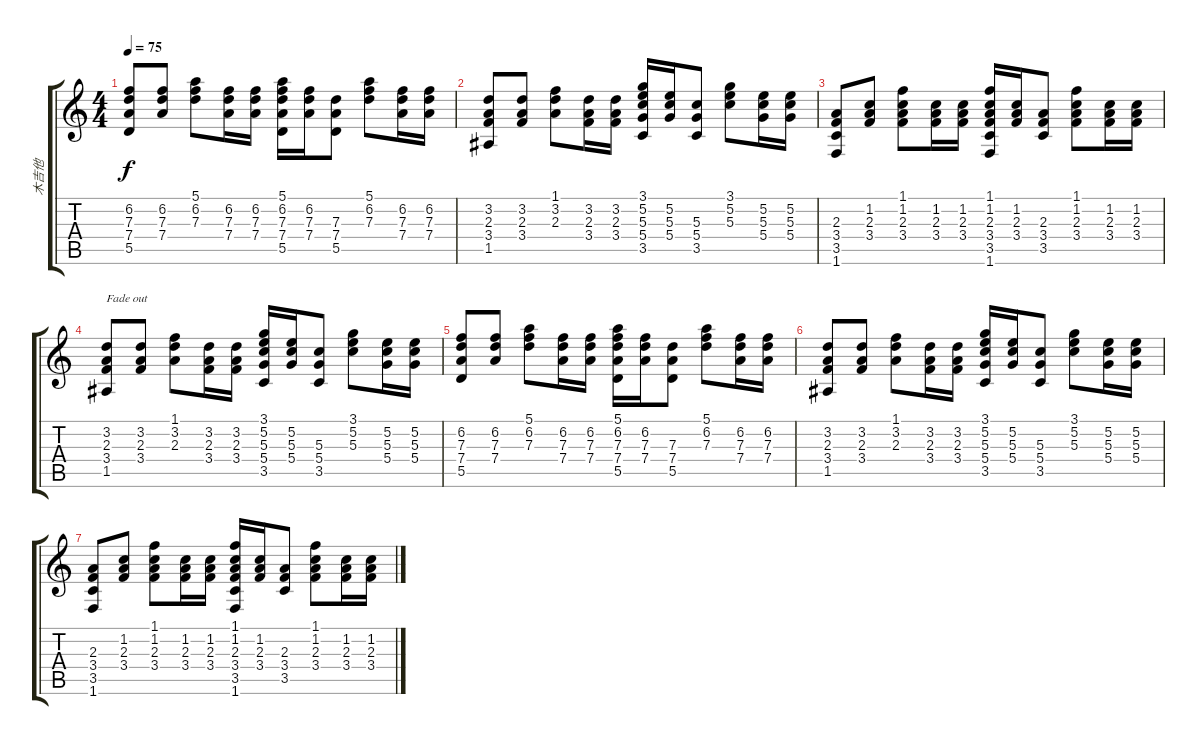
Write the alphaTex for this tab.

\track ("木吉他" "木吉他") {instrument acousticguitarsteel}
\staff {score tabs}
\tuning (E4 B3 G3 D3 A2 E2) {hide}
\ts (4 4)
\tempo 75
\clef g2
\ks c
(6.2 7.3 7.4 5.5).8{dy f} (6.2 7.3 7.4).8 (5.1 6.2 7.3).8 (6.2 7.3 7.4).16 (6.2 7.3 7.4).16 (5.1 6.2 7.3 7.4 5.5).16 (6.2 7.3 7.4).16 (7.3 7.4 5.5).8 (5.1 6.2 7.3).8 (6.2 7.3 7.4).16 (6.2 7.3 7.4).16 |
(3.2 2.3 3.4 1.5).8 (3.2 2.3 3.4).8 (1.1 3.2 2.3).8 (3.2 2.3 3.4).16 (3.2 2.3 3.4).16 (3.1 5.2 5.3 5.4 3.5).16 (5.2 5.3 5.4).16 (5.3 5.4 3.5).8 (3.1 5.2 5.3).8 (5.2 5.3 5.4).16 (5.2 5.3 5.4).16 |
(2.3 3.4 3.5 1.6).8 (1.2 2.3 3.4).8 (1.1 1.2 2.3 3.4).8 (1.2 2.3 3.4).16 (1.2 2.3 3.4).16 (1.1 1.2 2.3 3.4 3.5 1.6).16 (1.2 2.3 3.4).16 (2.3 3.4 3.5).8 (1.1 1.2 2.3 3.4).8 (1.2 2.3 3.4).16 (1.2 2.3 3.4).16 |
(3.2 2.3 3.4 1.5).8{txt "Fade out" volume 5} (3.2 2.3 3.4).8 (1.1 3.2 2.3).8 (3.2 2.3 3.4).16 (3.2 2.3 3.4).16 (3.1 5.2 5.3 5.4 3.5).16 (5.2 5.3 5.4).16 (5.3 5.4 3.5).8 (3.1 5.2 5.3).8 (5.2 5.3 5.4).16 (5.2 5.3 5.4).16 |
(6.2 7.3 7.4 5.5).8 (6.2 7.3 7.4).8 (5.1 6.2 7.3).8 (6.2 7.3 7.4).16 (6.2 7.3 7.4).16 (5.1 6.2 7.3 7.4 5.5).16 (6.2 7.3 7.4).16 (7.3 7.4 5.5).8 (5.1 6.2 7.3).8 (6.2 7.3 7.4).16 (6.2 7.3 7.4).16 |
(3.2 2.3 3.4 1.5).8{volume 0} (3.2 2.3 3.4).8 (1.1 3.2 2.3).8 (3.2 2.3 3.4).16 (3.2 2.3 3.4).16 (3.1 5.2 5.3 5.4 3.5).16 (5.2 5.3 5.4).16 (5.3 5.4 3.5).8 (3.1 5.2 5.3).8 (5.2 5.3 5.4).16 (5.2 5.3 5.4).16 |
(2.3 3.4 3.5 1.6).8 (1.2 2.3 3.4).8 (1.1 1.2 2.3 3.4).8 (1.2 2.3 3.4).16 (1.2 2.3 3.4).16 (1.1 1.2 2.3 3.4 3.5 1.6).16 (1.2 2.3 3.4).16 (2.3 3.4 3.5).8 (1.1 1.2 2.3 3.4).8 (1.2 2.3 3.4).16 (1.2 2.3 3.4).16
